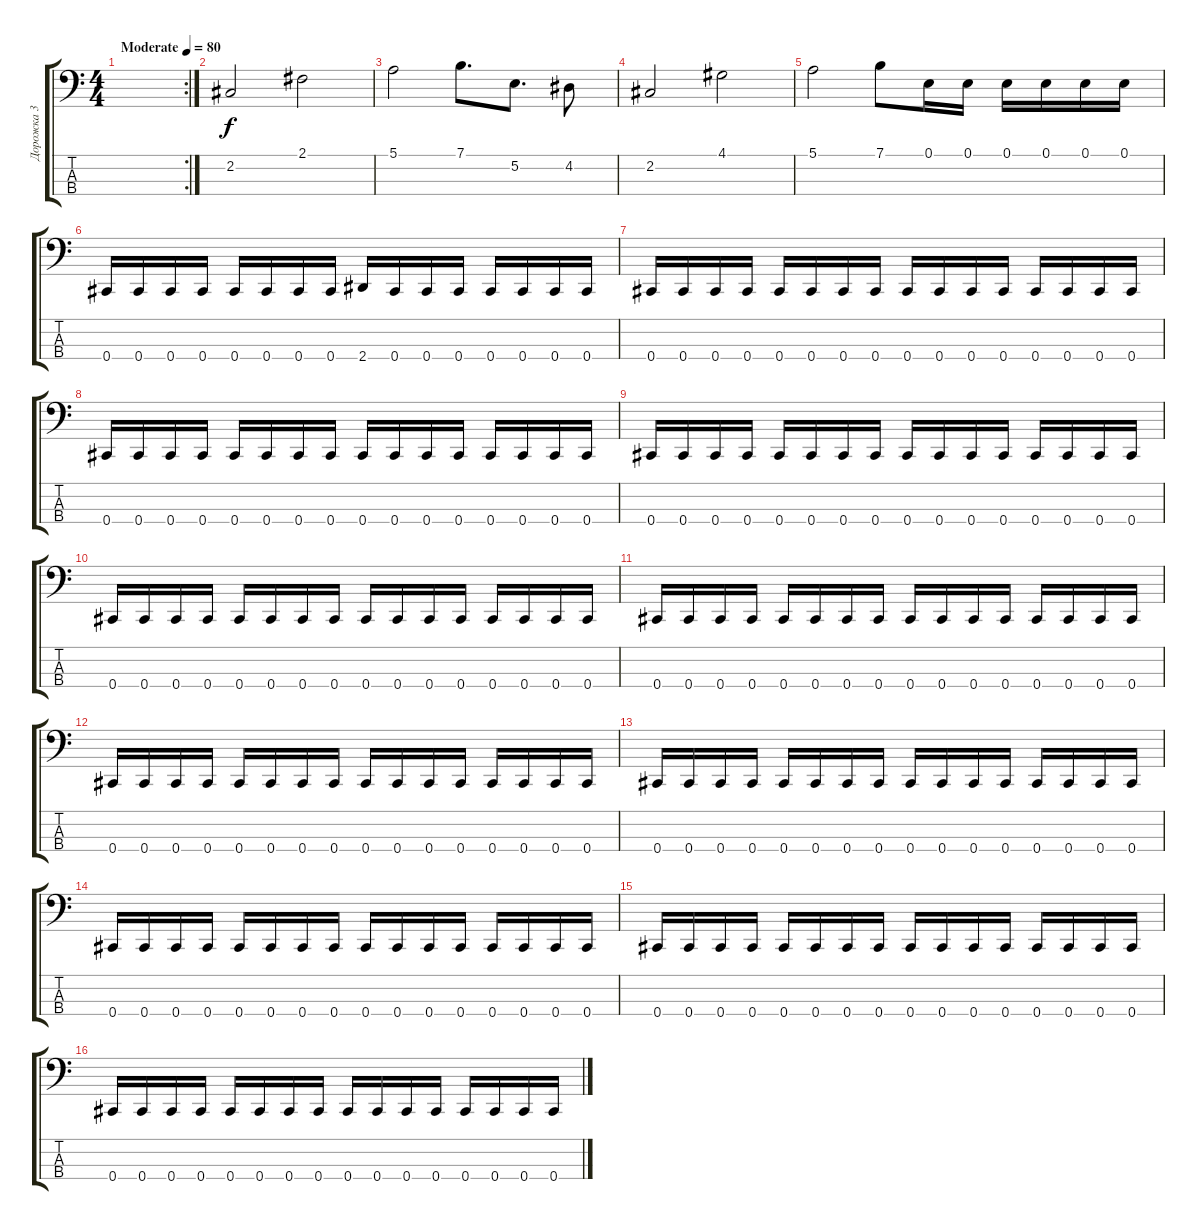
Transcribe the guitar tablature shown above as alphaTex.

\track ("Дорожка 3" "Дорожка 3") {instrument electricbasspick}
\staff {score tabs}
\tuning (E2 B1 Gb1 Db1) {hide}
\rc 2
\ts (4 4)
\tempo (80 "Moderate")
\clef f4
\ks c
|
2.2.2 2.1.2 |
5.1.2 7.1.8{d} 5.2.8{d} 4.2.8 |
2.2.2 4.1.2 |
5.1.2 7.1.8 0.1.16 0.1.16 0.1.16 0.1.16 0.1.16 0.1.16 |
0.4.16 0.4.16 0.4.16 0.4.16 0.4.16 0.4.16 0.4.16 0.4.16 2.4.16 0.4.16 0.4.16 0.4.16 0.4.16 0.4.16 0.4.16 0.4.16 |
0.4.16 0.4.16 0.4.16 0.4.16 0.4.16 0.4.16 0.4.16 0.4.16 0.4.16 0.4.16 0.4.16 0.4.16 0.4.16 0.4.16 0.4.16 0.4.16 |
0.4.16 0.4.16 0.4.16 0.4.16 0.4.16 0.4.16 0.4.16 0.4.16 0.4.16 0.4.16 0.4.16 0.4.16 0.4.16 0.4.16 0.4.16 0.4.16 |
0.4.16 0.4.16 0.4.16 0.4.16 0.4.16 0.4.16 0.4.16 0.4.16 0.4.16 0.4.16 0.4.16 0.4.16 0.4.16 0.4.16 0.4.16 0.4.16 |
0.4.16 0.4.16 0.4.16 0.4.16 0.4.16 0.4.16 0.4.16 0.4.16 0.4.16 0.4.16 0.4.16 0.4.16 0.4.16 0.4.16 0.4.16 0.4.16 |
0.4.16 0.4.16 0.4.16 0.4.16 0.4.16 0.4.16 0.4.16 0.4.16 0.4.16 0.4.16 0.4.16 0.4.16 0.4.16 0.4.16 0.4.16 0.4.16 |
0.4.16 0.4.16 0.4.16 0.4.16 0.4.16 0.4.16 0.4.16 0.4.16 0.4.16 0.4.16 0.4.16 0.4.16 0.4.16 0.4.16 0.4.16 0.4.16 |
0.4.16 0.4.16 0.4.16 0.4.16 0.4.16 0.4.16 0.4.16 0.4.16 0.4.16 0.4.16 0.4.16 0.4.16 0.4.16 0.4.16 0.4.16 0.4.16 |
0.4.16 0.4.16 0.4.16 0.4.16 0.4.16 0.4.16 0.4.16 0.4.16 0.4.16 0.4.16 0.4.16 0.4.16 0.4.16 0.4.16 0.4.16 0.4.16 |
0.4.16 0.4.16 0.4.16 0.4.16 0.4.16 0.4.16 0.4.16 0.4.16 0.4.16 0.4.16 0.4.16 0.4.16 0.4.16 0.4.16 0.4.16 0.4.16 |
0.4.16 0.4.16 0.4.16 0.4.16 0.4.16 0.4.16 0.4.16 0.4.16 0.4.16 0.4.16 0.4.16 0.4.16 0.4.16 0.4.16 0.4.16 0.4.16
